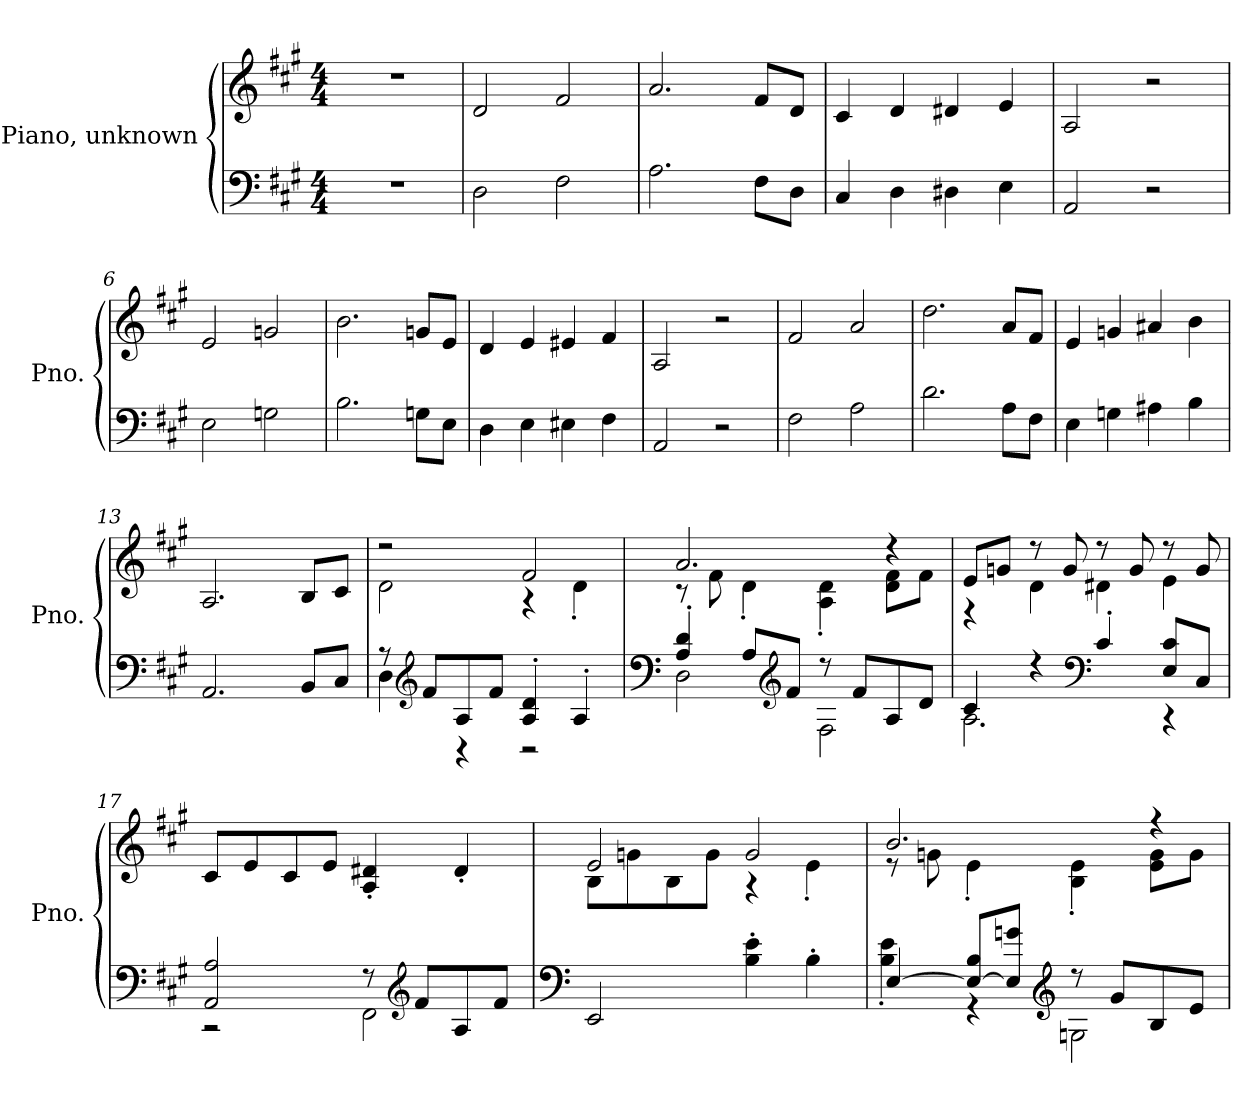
**kern	**kern
*part1	*part1
*staff2	*staff1
*I"Piano, unknown	*
*I'Pno.	*
*clefF4	*clefG2
*k[f#c#g#]	*k[f#c#g#]
*M4/4	*M4/4
*MM120	*MM120
=1	=1
1r	1r
=2	=2
2D\	2d/
2F#\	2f#/
=3	=3
2.A\	2.a/
8F#\L	8f#/L
8D\J	8d/J
=4	=4
4C#/	4c#/
4D\	4d/
4D#X\	4d#X/
4E\	4e/
=5	=5
2AA/	2A/
2r	2r
=6	=6
2E\	2e/
2Gn\	2gn/
=7	=7
2.B\	2.b\
8Gn\L	8gn/L
8E\J	8e/J
=8	=8
4D\	4d/
4E\	4e/
4E#X\	4e#X/
4F#\	4f#/
=9	=9
2AA/	2A/
2r	2r
=10	=10
2F#\	2f#/
2A\	2a/
!!LO:LB:g=z
=11	=11
2.d\	2.dd\
8A\L	8a/L
8F#\J	8f#/J
=12	=12
4E\	4e/
4Gn\	4gn/
4A#X\	4a#X/
4B\	4b\
=13	=13
2.AA/	2.A/
8BB/L	8B/L
8C#/J	8c#/J
=14	=14
*^	*^
8r	4D\	2r	2d\
*clefG2	*	*	*
8f#/L	.	.	.
8A/	4r	.	.
8f#/J	.	.	.
4A/' 4d/'	2r	2f#/	4r
4A'/	.	.	4d'\
=15	=15	=15	=15
*clefF4	*	*	*
4A/' 4d/'	2D\	2.a/	8r
.	.	.	8f#\
8A/L	.	.	4d'\
*clefG2	*	*	*
8f#/J	.	.	.
8r	2F#\	.	4A\' 4d\'
8f#/L	.	.	.
8A/	.	4r	8d\ 8f#\L
8d/J	.	.	8f#\J
!!LO:LB:g=z	!!
=16	=16	=16	=16
4c#/	2.A\	8e/L	4r
.	.	8gn/J	.
4r	.	8r	4d\
.	.	8g/	.
*clefF4	*	*	*
4c#'/	.	8r	4d#X\
.	.	8g/	.
8E/ 8c#/L	4r	8r	4e\
8C#/J	.	8g/	.
*	*	*v	*v
=17	=17	=17
2AA/ 2A/	2r	8c#/L
.	.	8e/
.	.	8c#/
.	.	8e/J
8r	2FF#\	4A/' 4d#X/'
*clefG2	*	*
8f#/L	.	.
8A/	.	4d#'/
8f#/J	.	.
*v	*v	*
=18	=18
*clefF4	*
*	*^
2EE/	2e/	8B\L
.	.	8gn\
.	.	8B\
.	.	8g\J
4B\' 4e\'	2g/	4r
4B'\	.	4e'\
=19	=19	=19
*^	*	*
[4E/	4B\' 4e\'	2.b/	8r
.	.	.	8gn\
8E/_ 8B/L	4r	.	4e'\
8E/] 8gn/J	.	.	.
*clefG2	*	*	*
8r	2Gn\	.	4B\' 4e\'
8g/L	.	.	.
8B/	.	4r	8e\ 8g\L
8e/J	.	.	8g\J
*v	*v	*	*
*	*v	*v
=	=
*-	*-
